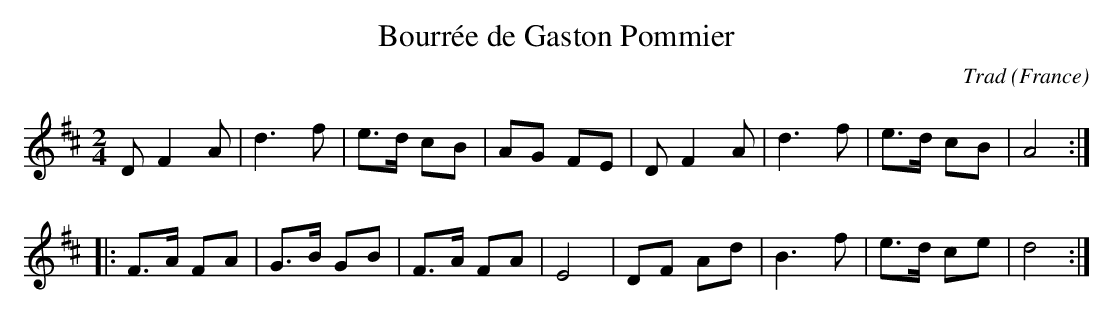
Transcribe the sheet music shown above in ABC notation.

X:1
T:Bourrée de Gaston Pommier
C:Trad
L:1/8
M:2/4
O:France
K:D major
DF2A|d3f|e>d cB|AG FE|DF2A|d3f|e>d cB|A4::!
F>A FA|G>B GB|F>A FA|E4|DF Ad|B3f|e>d ce|d4:|
